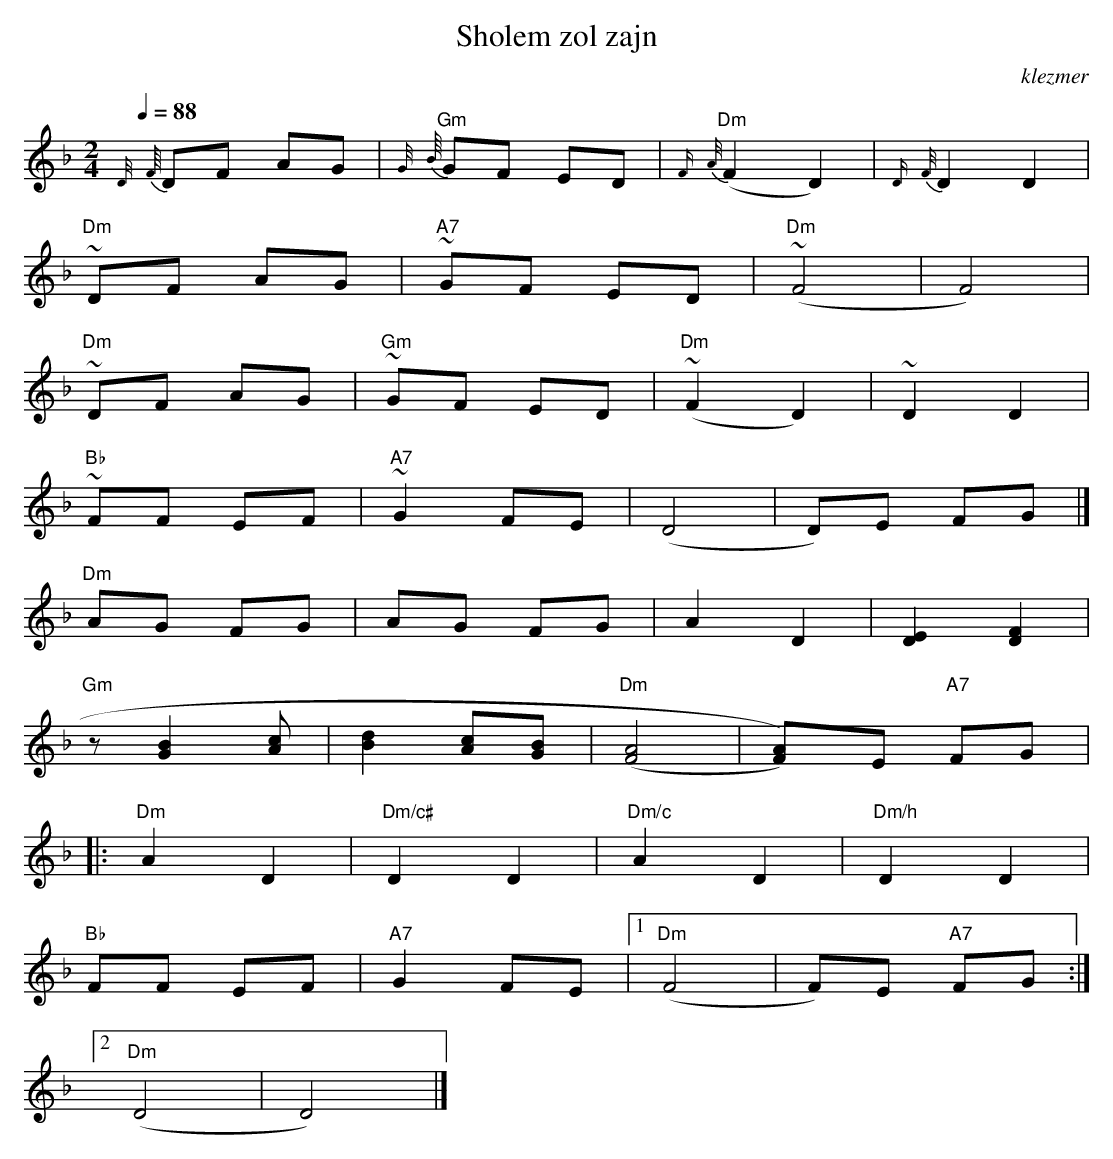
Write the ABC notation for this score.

X:1
T:Sholem zol zajn
O:klezmer
M:2/4
L:1/8
Q:1/4=88
K:Dm
V:1
{D/4}{F/4}DF AG |{G/4}{B/4}"Gm" GF ED |{F/}{A/}"Dm" (F2 D2) |{D/}{F/}D2 D2 |
"Dm" ~DF AG |"A7" ~GF ED |"Dm" ~(F4 |F4) |
"Dm" ~DF AG |"Gm" ~GF ED |"Dm" ~(F2 D2) |~D2 D2 |
"Bb" ~FF EF |"A7" ~G2 FE |(D4 |D)E FG |]
"Dm" AG FG |AG FG |A2 D2 |[E2D2][F2D2]|
"Gm" z[B2G2][cA]|[d2B2][cA][BG]|"Dm" [A4(F4]|[zF2) A)]E "A7" FG  |:
"Dm" A2 D2 |"Dm/c#" D2 D2 |"Dm/c" A2 D2 |"Dm/h" D2 D2 |
"Bb" FF EF |"A7" G2 FE |1 "Dm" (F4 |F)E "A7" FG :|2
"Dm" (D4 |D4) |]
